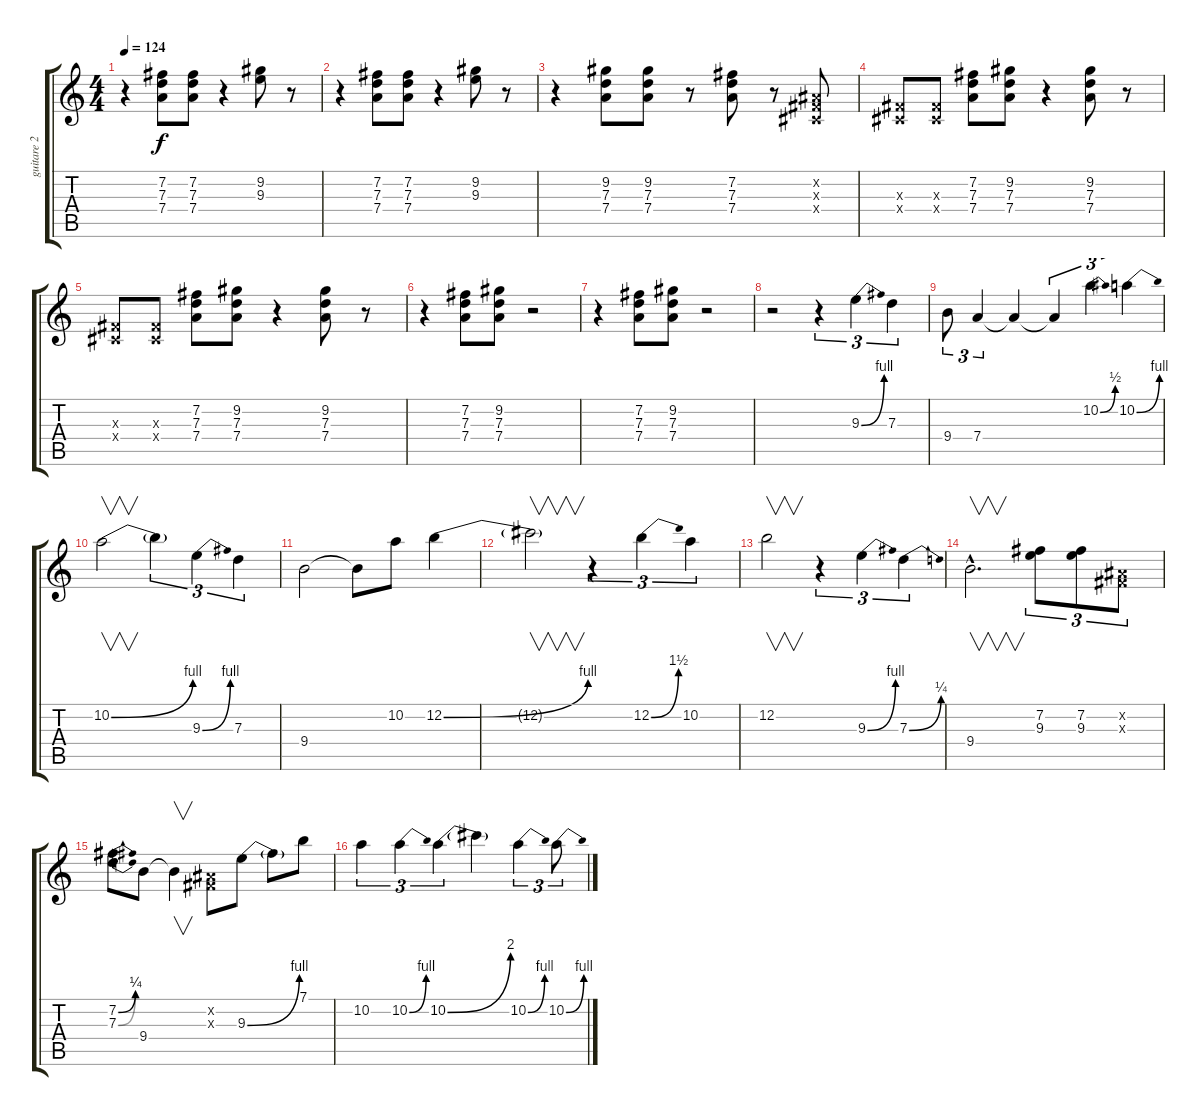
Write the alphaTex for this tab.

\track ("guitare 2" "guitare 2") {instrument acousticguitarnylon}
\staff {score tabs}
\tuning (E4 B3 G3 D3 A2 E2) {hide}
\ts (4 4)
\tempo 124
\clef g2
\ks c
r.4{dy f} (7.2 7.3 7.4).8 (7.2 7.3 7.4).8 r.4 (9.2 9.3).8 r.8 |
r.4 (7.2 7.3 7.4).8 (7.2 7.3 7.4).8 r.4 (9.2 9.3).8 r.8 |
r.4 (9.2 7.3 7.4).8 (9.2 7.3 7.4).8 r.8 (7.2 7.3 7.4).8 r.8 (-1.2{x} -1.3{x} -1.4{x}).8 |
(-1.3{x} -1.4{x}).8 (-1.3{x} -1.4{x}).8 (7.2 7.3 7.4).8 (9.2 7.3 7.4).8 r.4 (9.2 7.3 7.4).8 r.8 |
(-1.3{x} -1.4{x}).8 (-1.3{x} -1.4{x}).8 (7.2 7.3 7.4).8 (9.2 7.3 7.4).8 r.4 (9.2 7.3 7.4).8 r.8 |
r.4 (7.2 7.3 7.4).8 (9.2 7.3 7.4).8 r.2 |
r.4 (7.2 7.3 7.4).8 (9.2 7.3 7.4).8 r.2 |
r.2 r.4{tu (3 2)} 9.3{be (bend 0 0 60 4)}.4{tu (3 2)} 7.3.4{tu (3 2)} |
9.4.8{tu (3 2)} 7.4.4{tu (3 2)} 7.4{t}.4 7.4{t}.4{tu (3 2)} 10.2{be (bend 0 0 60 2)}.4{tu (3 2)} 10.2{be (bend 0 0 60 4)}.4{tu (3 2)} |
10.2{be (bend 0 0 60 4)}.2{v} 10.2{t}.4{tu (3 2)} 9.3{be (bend 0 0 60 4)}.4{tu (3 2)} 7.3.4{tu (3 2)} |
9.4.2 9.4{t}.8 10.2.8 12.2{be (bend 0 0 60 4)}.4 |
12.2{t}.2{v} r.4{tu (3 2)} 12.2{be (bend 0 0 60 6)}.4{tu (3 2)} 10.2.4{tu (3 2)} |
12.2.2{v} r.4{tu (3 2)} 9.3{be (bend 0 0 60 4)}.4{tu (3 2)} 7.3{be (bend 0 0 60 1)}.4{tu (3 2)} |
9.4{hac}.2{v d} (7.2 9.3).8{tu (3 2)} (7.2 9.3).8{tu (3 2)} (-1.2{x} -1.3{x}).8{tu (3 2)} |
(7.2{be (bend 0 0 60 1)} 7.3{be (bend 0 0 60 1)}).8 9.4.8 9.4{t}.4{v} (-1.2{x} -1.3{x}).8 9.3{be (bend 0 0 60 4)}.8 9.3{t}.8 7.1.8 |
10.2.4{tu (3 2)} 10.2{be (bend 0 0 60 4)}.4{tu (3 2)} 10.2{be (bend 0 0 60 8)}.4{tu (3 2)} 10.2{t}.4 10.2{be (bend 0 0 60 4)}.4{tu (3 2)} 10.2{be (bend 0 0 60 4)}.8{tu (3 2)}
